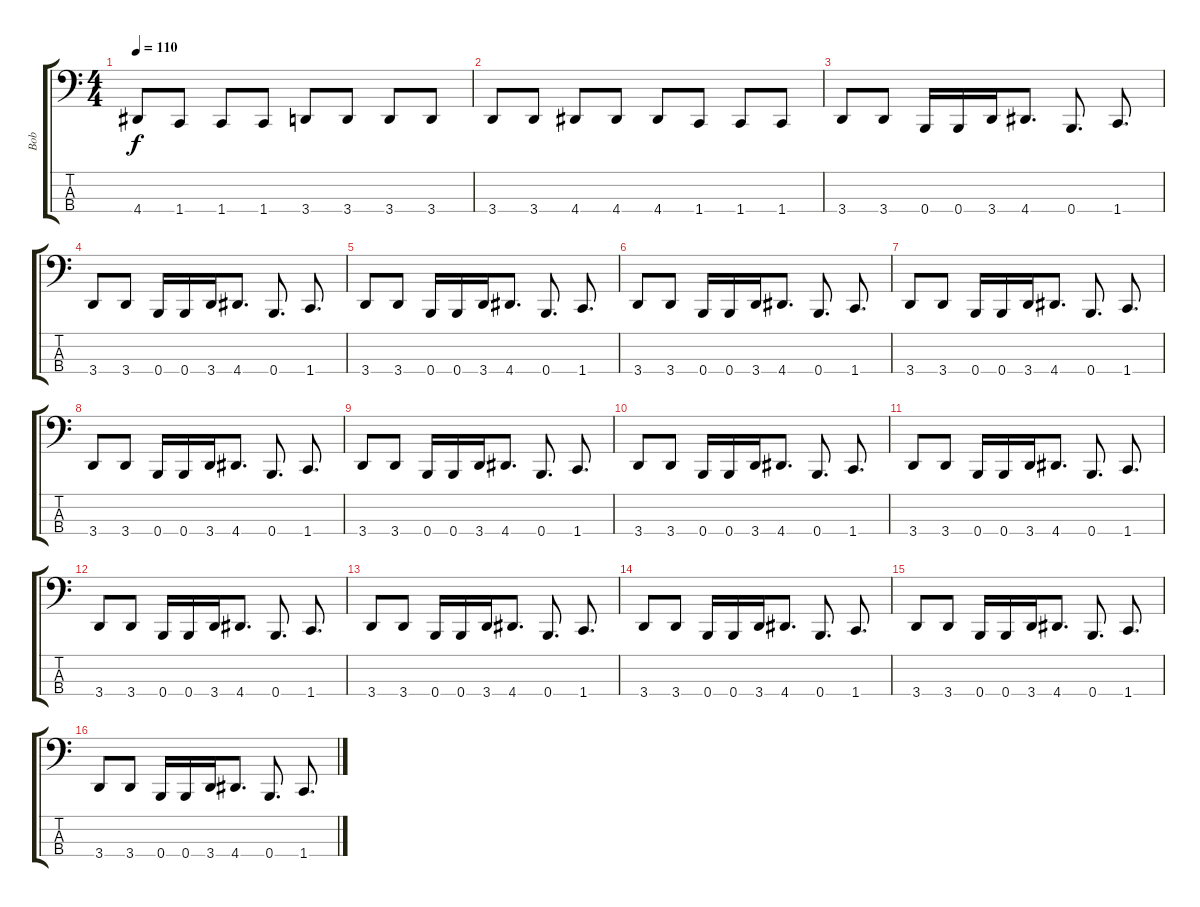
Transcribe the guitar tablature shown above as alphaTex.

\track ("Bob" "Bob") {instrument electricbassfinger}
\staff {score tabs}
\tuning (E2 B1 Gb1 B0) {hide}
\ts (4 4)
\tempo 110
\clef f4
\ks c
4.4.8{dy f} 1.4.8 1.4.8 1.4.8 3.4.8 3.4.8 3.4.8 3.4.8 |
3.4.8 3.4.8 4.4.8 4.4.8 4.4.8 1.4.8 1.4.8 1.4.8 |
3.4.8 3.4.8 0.4.16 0.4.16 3.4.16 4.4.8{d} 0.4.8{d} 1.4.8{d} |
3.4.8 3.4.8 0.4.16 0.4.16 3.4.16 4.4.8{d} 0.4.8{d} 1.4.8{d} |
3.4.8 3.4.8 0.4.16 0.4.16 3.4.16 4.4.8{d} 0.4.8{d} 1.4.8{d} |
3.4.8 3.4.8 0.4.16 0.4.16 3.4.16 4.4.8{d} 0.4.8{d} 1.4.8{d} |
3.4.8 3.4.8 0.4.16 0.4.16 3.4.16 4.4.8{d} 0.4.8{d} 1.4.8{d} |
3.4.8 3.4.8 0.4.16 0.4.16 3.4.16 4.4.8{d} 0.4.8{d} 1.4.8{d} |
3.4.8 3.4.8 0.4.16 0.4.16 3.4.16 4.4.8{d} 0.4.8{d} 1.4.8{d} |
3.4.8 3.4.8 0.4.16 0.4.16 3.4.16 4.4.8{d} 0.4.8{d} 1.4.8{d} |
3.4.8 3.4.8 0.4.16 0.4.16 3.4.16 4.4.8{d} 0.4.8{d} 1.4.8{d} |
3.4.8 3.4.8 0.4.16 0.4.16 3.4.16 4.4.8{d} 0.4.8{d} 1.4.8{d} |
3.4.8 3.4.8 0.4.16 0.4.16 3.4.16 4.4.8{d} 0.4.8{d} 1.4.8{d} |
3.4.8 3.4.8 0.4.16 0.4.16 3.4.16 4.4.8{d} 0.4.8{d} 1.4.8{d} |
3.4.8 3.4.8 0.4.16 0.4.16 3.4.16 4.4.8{d} 0.4.8{d} 1.4.8{d} |
3.4.8 3.4.8 0.4.16 0.4.16 3.4.16 4.4.8{d} 0.4.8{d} 1.4.8{d}
